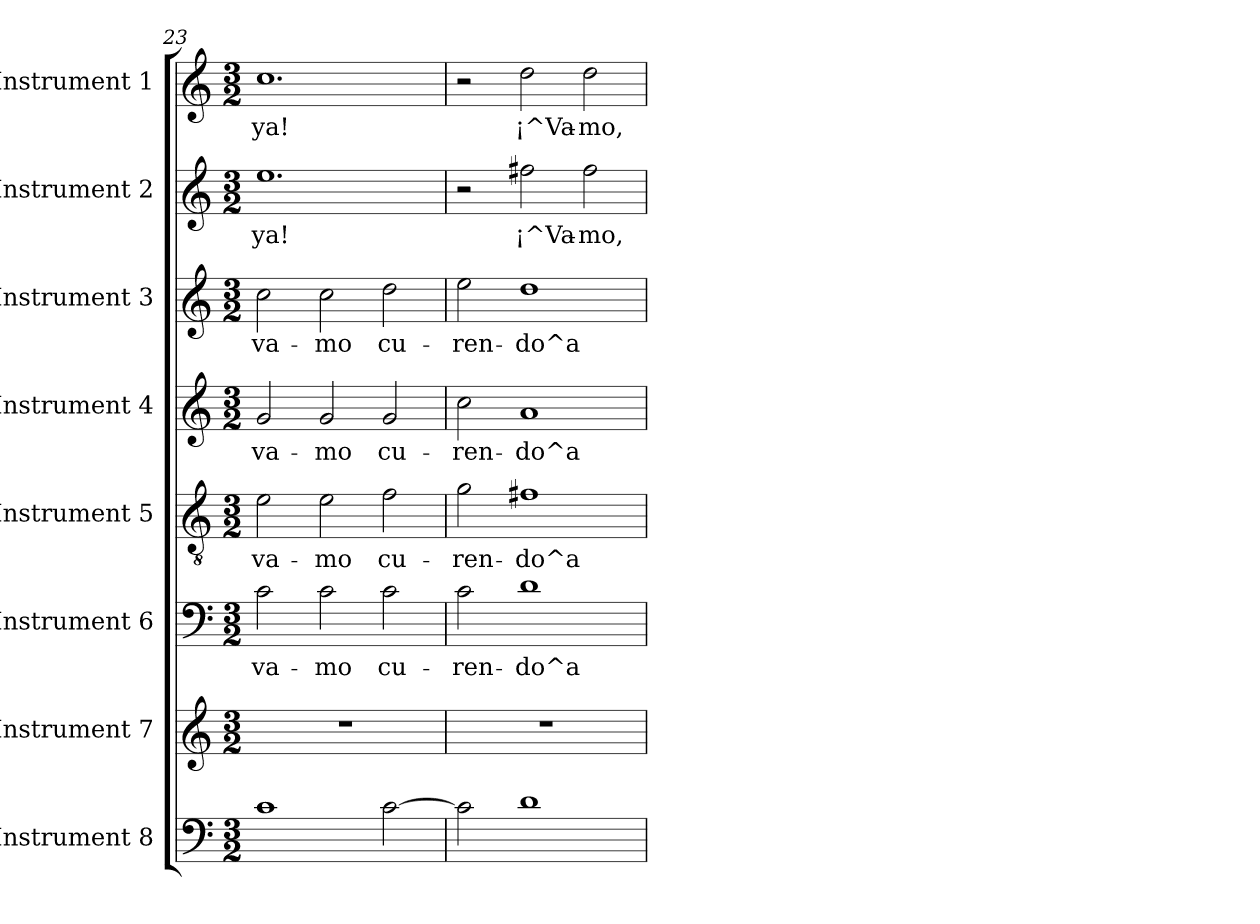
**kern	**kern	**kern	**text	**kern	**text	**kern	**text	**kern	**text	**kern	**text	**kern	**text
*part8	*part7	*part6	*part6	*part5	*part5	*part4	*part4	*part3	*part3	*part2	*part2	*part1	*part1
*staff8	*staff7	*staff6	*staff6	*staff5	*staff5	*staff4	*staff4	*staff3	*staff3	*staff2	*staff2	*staff1	*staff1
*I"Instrument 8	*I"Instrument 7	*I"Instrument 6	*	*I"Instrument 5	*	*I"Instrument 4	*	*I"Instrument 3	*	*I"Instrument 2	*	*I"Instrument 1	*
*clefF4	*clefG2	*clefF4	*	*clefGv2	*	*clefG2	*	*clefG2	*	*clefG2	*	*clefG2	*
*k[]	*k[]	*k[]	*	*k[]	*	*k[]	*	*k[]	*	*k[]	*	*k[]	*
*C:	*C:	*C:	*	*C:	*	*C:	*	*C:	*	*C:	*	*C:	*
*M3/2	*M3/2	*M3/2	*	*M3/2	*	*M3/2	*	*M3/2	*	*M3/2	*	*M3/2	*
=23	=23	=23	=23	=23	=23	=23	=23	=23	=23	=23	=23	=23	=23
!	!	!	!LO:LY:b:rj	!	!LO:LY:b:rj	!	!LO:LY:b:rj	!	!LO:LY:b:rj	!	!LO:LY:b:rj	!	!LO:LY:b:cj
1c	1.r	2c\	va-	2e\	va-	2g/	va-	2cc\	va-	1.ee	-ya!	1.cc	-ya!
!	!	!	!LO:LY:b:rj	!	!LO:LY:b:rj	!	!LO:LY:b:rj	!	!LO:LY:b:rj	!	!	!	!
.	.	2c\	-mo	2e\	-mo	2g/	-mo	2cc\	-mo	.	.	.	.
!	!	!	!LO:LY:b:rj	!	!LO:LY:b:rj	!	!LO:LY:b:rj	!	!LO:LY:b:rj	!	!	!	!
[>2c\	.	2c\	cu-	2f\	cu-	2g/	cu-	2dd\	cu-	.	.	.	.
!!LO:PB:g=z
=24	=24	=24	=24	=24	=24	=24	=24	=24	=24	=24	=24	=24	=24
!	!	!	!LO:LY:b:rj	!	!LO:LY:b:rj	!	!LO:LY:b:rj	!	!LO:LY:b:rj	!	!	!	!
2c\]	1.r	2c\	-ren-	2g\	-ren-	2cc\	-ren-	2ee\	-ren-	2r	.	2r	.
!	!	!	!LO:LY:b:rj	!	!LO:LY:b:rj	!	!LO:LY:b:rj	!	!LO:LY:b:rj	!	!LO:LY:b:rj	!	!LO:LY:b:cj
1d	.	1d	-do^a-	1f#X	-do^a-	1a	-do^a-	1dd	-do^a-	2ff#X\	¡^Va-	2dd\	¡^Va-
!	!	!	!	!	!	!	!	!	!	!	!LO:LY:b:rj	!	!LO:LY:b:cj
.	.	.	.	.	.	.	.	.	.	2ff#\	-mo,	2dd\	-mo,
=	=	=	=	=	=	=	=	=	=	=	=	=	=
*-	*-	*-	*-	*-	*-	*-	*-	*-	*-	*-	*-	*-	*-
